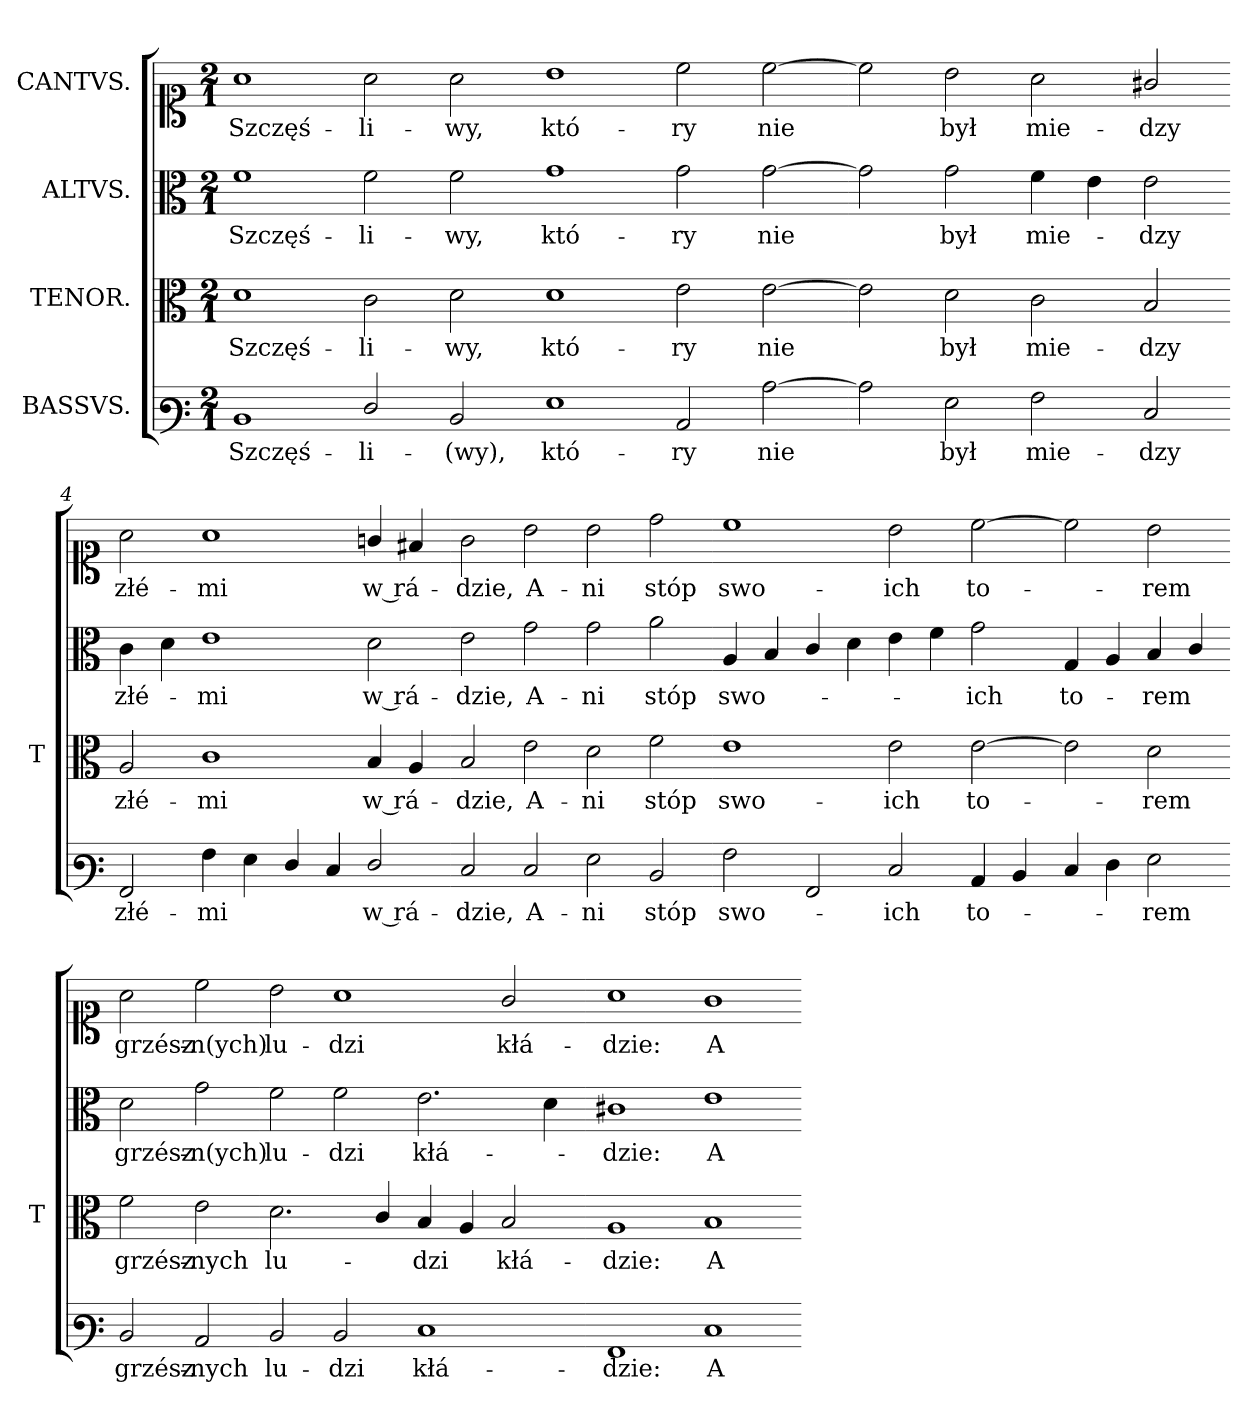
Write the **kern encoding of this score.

**kern	**text	**kern	**text	**kern	**text	**kern	**text
*part4	*part4	*part3	*part3	*part2	*part2	*part1	*part1
*staff4	*staff4	*staff3	*staff3	*staff2	*staff2	*staff1	*staff1
*I"BASSVS.	*	*I"TENOR.	*	*I"ALTVS.	*	*I"CANTVS.	*
*	*	*I'T	*	*	*	*	*
*clefF3	*	*clefC3	*	*clefC3	*	*clefC1	*
*k[]	*	*k[]	*	*k[]	*	*k[]	*
*M2/1	*	*M2/1	*	*M2/1	*	*M2/1	*
=1	=1	=1	=1	=1	=1	=1	=1
1D/	Szczęś-	1d\	Szczęś-	1f\	Szczęś-	1a\	Szczęś-
2F/	-li-	2c\	-li-	2f\	-li-	2a\	-li-
2D/	-(wy),	2d\	-wy,	2f\	-wy,	2a\	-wy,
=2-	=2-	=2-	=2-	=2-	=2-	=2-	=2-
1G\	któ-	1d\	któ-	1g\	któ-	1b\	któ-
2C/	-ry	2e\	-ry	2g\	-ry	2cc\	-ry
[2c\	nie	[2e\	nie	[2g\	nie	[2cc\	nie
=3-	=3-	=3-	=3-	=3-	=3-	=3-	=3-
2c\]	.	2e\]	.	2g\]	.	2cc\]	.
2G\	był	2d\	był	2g\	był	2b\	był
2A\	mie-	2c\	mie-	4f\	mie-	2a\	mie-
.	.	.	.	4e\	.	.	.
2E/	-dzy	2B/	-dzy	2e\	-dzy	2g#X/	-dzy
=4-	=4-	=4-	=4-	=4-	=4-	=4-	=4-
2AA/	złé-	2A/	złé-	4c\	złé-	2a\	złé-
.	.	.	.	4d\	.	.	.
4A\	-mi	1c\	-mi	1e\	-mi	1a\	-mi
4G\	.	.	.	.	.	.	.
4F/	.	.	.	.	.	.	.
4E/	.	.	.	.	.	.	.
2F/	w rá-	4B/	w rá-	2d\	w rá-	4gn/	w rá-
.	.	4A/	.	.	.	4f#X/	.
=5-	=5-	=5-	=5-	=5-	=5-	=5-	=5-
2E/	-dzie,	2B/	-dzie,	2e\	-dzie,	2g\	-dzie,
2E/	A-	2e\	A-	2g\	A-	2b\	A-
2G\	-ni	2d\	-ni	2g\	-ni	2b\	-ni
2D/	stóp	2f\	stóp	2a\	stóp	2dd\	stóp
=6-	=6-	=6-	=6-	=6-	=6-	=6-	=6-
2A\	swo-	1e\	swo-	4A/	swo-	1cc\	swo-
.	.	.	.	4B/	.	.	.
2AA/	.	.	.	4c/	.	.	.
.	.	.	.	4d\	.	.	.
2E/	-ich	2e\	-ich	4e\	.	2b\	-ich
.	.	.	.	4f\	.	.	.
4C/	to-	[2e\	to-	2g\	-ich	[2cc\	to-
4D/	.	.	.	.	.	.	.
=7-	=7-	=7-	=7-	=7-	=7-	=7-	=7-
4E/	.	2e\]	.	4G/	to-	2cc\]	.
4F\	.	.	.	4A/	.	.	.
2G\	-rem	2d\	-rem	4B/	-rem	2b\	-rem
.	.	.	.	4c/	.	.	.
=-	=-	=-	=-	=-	=-	=-	=-
2D/	grzész-	2f\	grzész-	2d\	grzész-	2a\	grzész-
2C/	-nych	2e\	-nych	2g\	-n(ych)	2cc\	-n(ych)
=8-	=8-	=8-	=8-	=8-	=8-	=8-	=8-
2D/	lu-	2.d\	lu-	2f\	lu-	2b\	lu-
2D/	-dzi	.	.	2f\	-dzi	1a\	-dzi
.	.	4c/	.	.	.	.	.
1E/	kłá-	4B/	-dzi	2.e\	kłá-	.	.
.	.	4A/	.	.	.	.	.
.	.	2B/	kłá-	.	.	2g/	kłá-
.	.	.	.	4d\	.	.	.
=9-	=9-	=9-	=9-	=9-	=9-	=9-	=9-
1AA/	-dzie:	1A/	-dzie:	1c#X\	-dzie:	1a\	-dzie:
1E/	A-	1B/	A-	1e\	A-	1g\	A-
=-	=-	=-	=-	=-	=-	=-	=-
*-	*-	*-	*-	*-	*-	*-	*-
